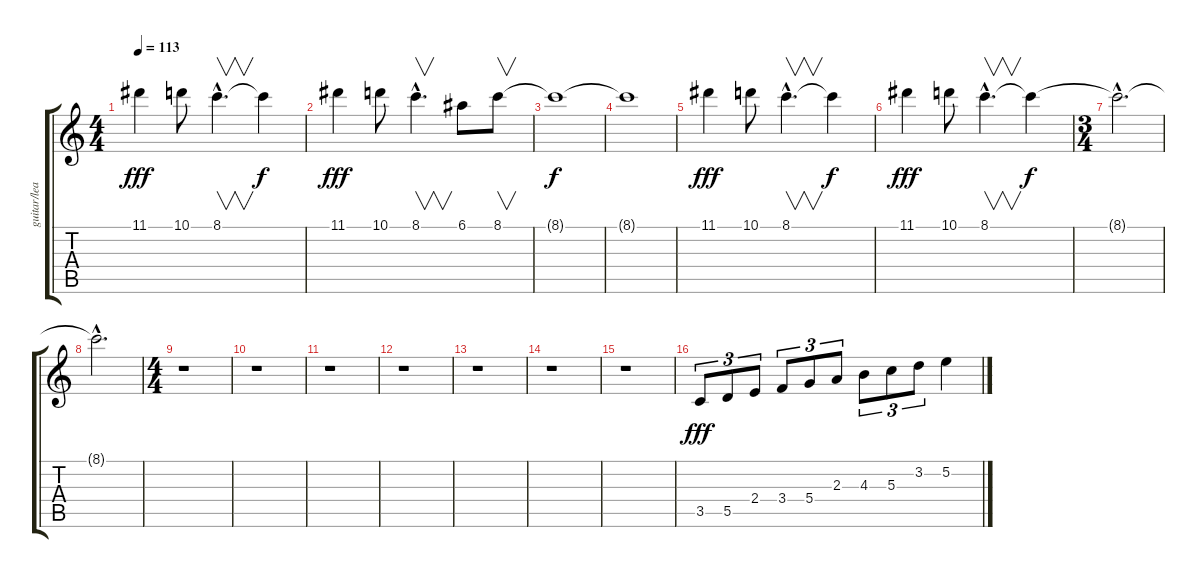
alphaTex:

\track ("guitar/lead" "guitar/lea") {instrument distortionguitar}
\staff {score tabs}
\tuning (E4 B3 G3 D3 A2 E2) {hide}
\ts (4 4)
\tempo 113
\clef g2
\ks c
11.1.4{dy fff} 10.1.8 8.1{hac}.4{v d} 8.1{t}.4{dy f} |
11.1.4{dy fff} 10.1.8 8.1{hac}.4{v d} 6.1.8 8.1.8{v} |
8.1{t}.1{dy f} |
8.1{t}.1 |
11.1.4{dy fff} 10.1.8 8.1{hac}.4{v d} 8.1{t}.4{dy f} |
11.1.4{dy fff} 10.1.8 8.1{hac}.4{v d} 8.1{t}.4{dy f} |
\ts (3 4)
8.1{hac t}.2{d} |
8.1{hac t}.2{d} |
\ts (4 4)
r.1 |
r.1 |
r.1 |
r.1 |
r.1 |
r.1 |
r.1 |
3.5.8{tu (3 2) dy fff} 5.5.8{tu (3 2)} 2.4.8{tu (3 2)} 3.4.8{tu (3 2)} 5.4.8{tu (3 2)} 2.3.8{tu (3 2)} 4.3.8{tu (3 2)} 5.3.8{tu (3 2)} 3.2.8{tu (3 2)} 5.2{ss}.4
